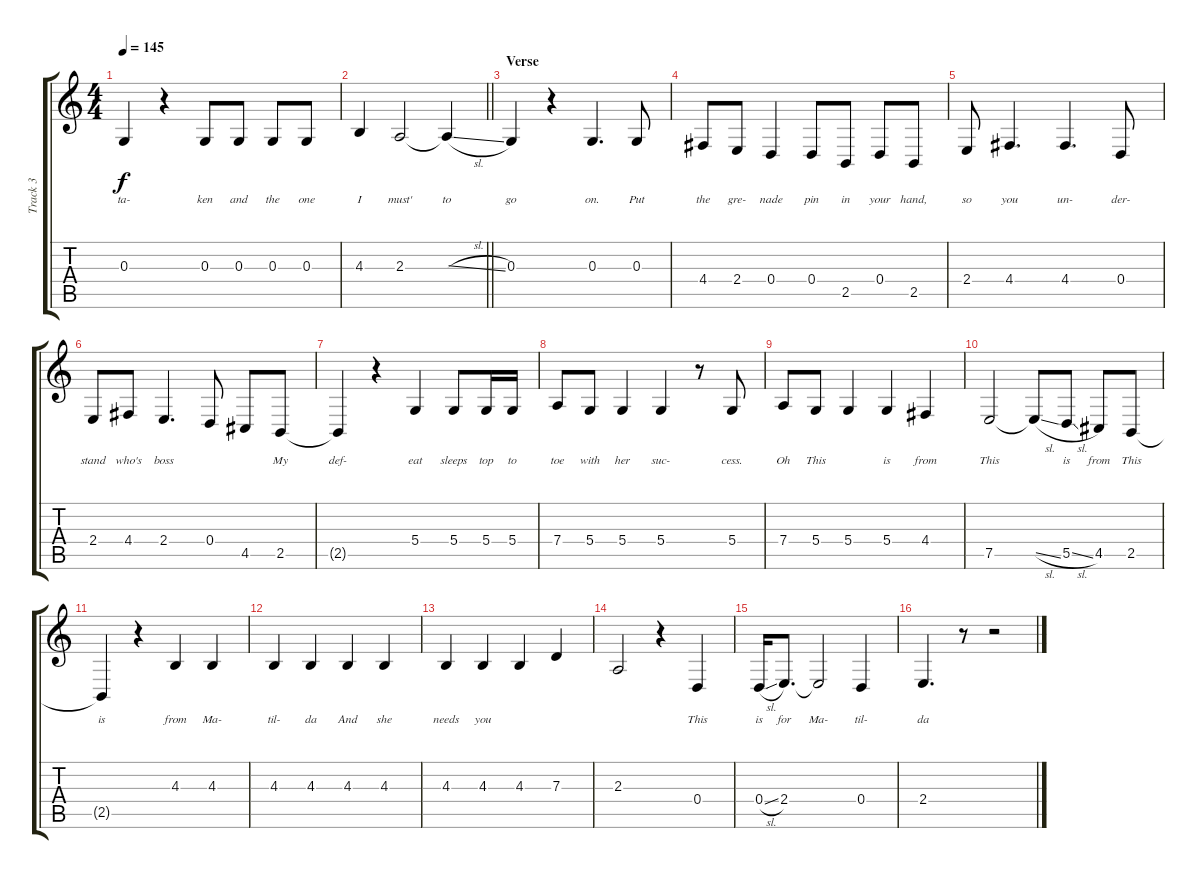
\track ("Track 3" "Track 3") {instrument tenorsax}
\staff {score tabs}
\tuning (E4 B3 G3 D3 A2 E2) {hide}
\ts (4 4)
\tempo 145
\clef g2
\ks c
0.3.4{lyrics (0 "ta-") lyrics (1 "") lyrics (2 "") lyrics (3 "") lyrics (4 "") dy f} r.4 0.3.8{lyrics (0 "ken") lyrics (1 "") lyrics (2 "") lyrics (3 "") lyrics (4 "")} 0.3.8{lyrics (0 "and") lyrics (1 "") lyrics (2 "") lyrics (3 "") lyrics (4 "")} 0.3.8{lyrics (0 "the") lyrics (1 "") lyrics (2 "") lyrics (3 "") lyrics (4 "")} 0.3.8{lyrics (0 "one") lyrics (1 "") lyrics (2 "") lyrics (3 "") lyrics (4 "")} |
\barLineRight lightlight
4.3.4{lyrics (0 "I") lyrics (1 "") lyrics (2 "") lyrics (3 "") lyrics (4 "")} 2.3.2{lyrics (0 "must'") lyrics (1 "") lyrics (2 "") lyrics (3 "") lyrics (4 "")} 2.3{sl t}.4{lyrics (0 "to") lyrics (1 "") lyrics (2 "") lyrics (3 "") lyrics (4 "")} |
\section ("" "Verse")
0.3.4{lyrics (0 "go") lyrics (1 "") lyrics (2 "") lyrics (3 "") lyrics (4 "")} r.4 0.3.4{d lyrics (0 "on.") lyrics (1 "") lyrics (2 "") lyrics (3 "") lyrics (4 "")} 0.3.8{lyrics (0 "Put") lyrics (1 "") lyrics (2 "") lyrics (3 "") lyrics (4 "")} |
4.4.8{lyrics (0 "the") lyrics (1 "") lyrics (2 "") lyrics (3 "") lyrics (4 "")} 2.4.8{lyrics (0 "gre-") lyrics (1 "") lyrics (2 "") lyrics (3 "") lyrics (4 "")} 0.4.4{lyrics (0 "nade") lyrics (1 "") lyrics (2 "") lyrics (3 "") lyrics (4 "")} 0.4.8{lyrics (0 "pin") lyrics (1 "") lyrics (2 "") lyrics (3 "") lyrics (4 "")} 2.5.8{lyrics (0 "in") lyrics (1 "") lyrics (2 "") lyrics (3 "") lyrics (4 "")} 0.4.8{lyrics (0 "your") lyrics (1 "") lyrics (2 "") lyrics (3 "") lyrics (4 "")} 2.5.8{lyrics (0 "hand,") lyrics (1 "") lyrics (2 "") lyrics (3 "") lyrics (4 "")} |
2.4.8{lyrics (0 "so") lyrics (1 "") lyrics (2 "") lyrics (3 "") lyrics (4 "")} 4.4.4{d lyrics (0 "you") lyrics (1 "") lyrics (2 "") lyrics (3 "") lyrics (4 "")} 4.4.4{d lyrics (0 "un-") lyrics (1 "") lyrics (2 "") lyrics (3 "") lyrics (4 "")} 0.4.8{lyrics (0 "der-") lyrics (1 "") lyrics (2 "") lyrics (3 "") lyrics (4 "")} |
2.4.8{lyrics (0 "stand") lyrics (1 "") lyrics (2 "") lyrics (3 "") lyrics (4 "")} 4.4.8{lyrics (0 "who's") lyrics (1 "") lyrics (2 "") lyrics (3 "") lyrics (4 "")} 2.4.4{d lyrics (0 "boss") lyrics (1 "") lyrics (2 "") lyrics (3 "") lyrics (4 "")} 0.4.8{lyrics (0 "") lyrics (1 "") lyrics (2 "") lyrics (3 "") lyrics (4 "")} 4.5.8{lyrics (0 "") lyrics (1 "") lyrics (2 "") lyrics (3 "") lyrics (4 "")} 2.5.8{lyrics (0 "My") lyrics (1 "") lyrics (2 "") lyrics (3 "") lyrics (4 "")} |
2.5{t}.4{lyrics (0 "def-") lyrics (1 "") lyrics (2 "") lyrics (3 "") lyrics (4 "")} r.4 5.4.4{lyrics (0 "eat") lyrics (1 "") lyrics (2 "") lyrics (3 "") lyrics (4 "")} 5.4.8{lyrics (0 "sleeps") lyrics (1 "") lyrics (2 "") lyrics (3 "") lyrics (4 "")} 5.4.16{lyrics (0 "top") lyrics (1 "") lyrics (2 "") lyrics (3 "") lyrics (4 "")} 5.4.16{lyrics (0 "to") lyrics (1 "") lyrics (2 "") lyrics (3 "") lyrics (4 "")} |
7.4.8{lyrics (0 "toe") lyrics (1 "") lyrics (2 "") lyrics (3 "") lyrics (4 "")} 5.4.8{lyrics (0 "with") lyrics (1 "") lyrics (2 "") lyrics (3 "") lyrics (4 "")} 5.4.4{lyrics (0 "her") lyrics (1 "") lyrics (2 "") lyrics (3 "") lyrics (4 "")} 5.4.4{lyrics (0 "suc-") lyrics (1 "") lyrics (2 "") lyrics (3 "") lyrics (4 "")} r.8 5.4.8{lyrics (0 "cess.") lyrics (1 "") lyrics (2 "") lyrics (3 "") lyrics (4 "")} |
7.4.8{lyrics (0 "Oh") lyrics (1 "") lyrics (2 "") lyrics (3 "") lyrics (4 "")} 5.4.8{lyrics (0 "This") lyrics (1 "") lyrics (2 "") lyrics (3 "") lyrics (4 "")} 5.4.4{lyrics (0 "") lyrics (1 "") lyrics (2 "") lyrics (3 "") lyrics (4 "")} 5.4.4{lyrics (0 "is") lyrics (1 "") lyrics (2 "") lyrics (3 "") lyrics (4 "")} 4.4.4{lyrics (0 "from") lyrics (1 "") lyrics (2 "") lyrics (3 "") lyrics (4 "")} |
7.5.2{lyrics (0 "This") lyrics (1 "") lyrics (2 "") lyrics (3 "") lyrics (4 "")} 7.5{sl t}.8{lyrics (0 "") lyrics (1 "") lyrics (2 "") lyrics (3 "") lyrics (4 "")} 5.5{sl}.8{lyrics (0 "is") lyrics (1 "") lyrics (2 "") lyrics (3 "") lyrics (4 "")} 4.5.8{lyrics (0 "from") lyrics (1 "") lyrics (2 "") lyrics (3 "") lyrics (4 "")} 2.5.8{lyrics (0 "This") lyrics (1 "") lyrics (2 "") lyrics (3 "") lyrics (4 "")} |
2.5{t}.4{lyrics (0 "is") lyrics (1 "") lyrics (2 "") lyrics (3 "") lyrics (4 "")} r.4 4.3.4{lyrics (0 "from") lyrics (1 "") lyrics (2 "") lyrics (3 "") lyrics (4 "")} 4.3.4{lyrics (0 "Ma-") lyrics (1 "") lyrics (2 "") lyrics (3 "") lyrics (4 "")} |
4.3.4{lyrics (0 "til-") lyrics (1 "") lyrics (2 "") lyrics (3 "") lyrics (4 "")} 4.3.4{lyrics (0 "da") lyrics (1 "") lyrics (2 "") lyrics (3 "") lyrics (4 "")} 4.3.4{lyrics (0 "And") lyrics (1 "") lyrics (2 "") lyrics (3 "") lyrics (4 "")} 4.3.4{lyrics (0 "she") lyrics (1 "") lyrics (2 "") lyrics (3 "") lyrics (4 "")} |
4.3.4{lyrics (0 "needs") lyrics (1 "") lyrics (2 "") lyrics (3 "") lyrics (4 "")} 4.3.4{lyrics (0 "you") lyrics (1 "") lyrics (2 "") lyrics (3 "") lyrics (4 "")} 4.3.4{lyrics (0 "") lyrics (1 "") lyrics (2 "") lyrics (3 "") lyrics (4 "")} 7.3.4{lyrics (0 "") lyrics (1 "") lyrics (2 "") lyrics (3 "") lyrics (4 "")} |
2.3.2{lyrics (0 "") lyrics (1 "") lyrics (2 "") lyrics (3 "") lyrics (4 "")} r.4 0.4.4{lyrics (0 "This") lyrics (1 "") lyrics (2 "") lyrics (3 "") lyrics (4 "")} |
0.4{sl}.16{lyrics (0 "is") lyrics (1 "") lyrics (2 "") lyrics (3 "") lyrics (4 "")} 2.4.8{d lyrics (0 "for") lyrics (1 "") lyrics (2 "") lyrics (3 "") lyrics (4 "")} 2.4{t}.2{lyrics (0 "Ma-") lyrics (1 "") lyrics (2 "") lyrics (3 "") lyrics (4 "")} 0.4.4{lyrics (0 "til-") lyrics (1 "") lyrics (2 "") lyrics (3 "") lyrics (4 "")} |
2.4.4{d lyrics (0 "da") lyrics (1 "") lyrics (2 "") lyrics (3 "") lyrics (4 "")} r.8 r.2
